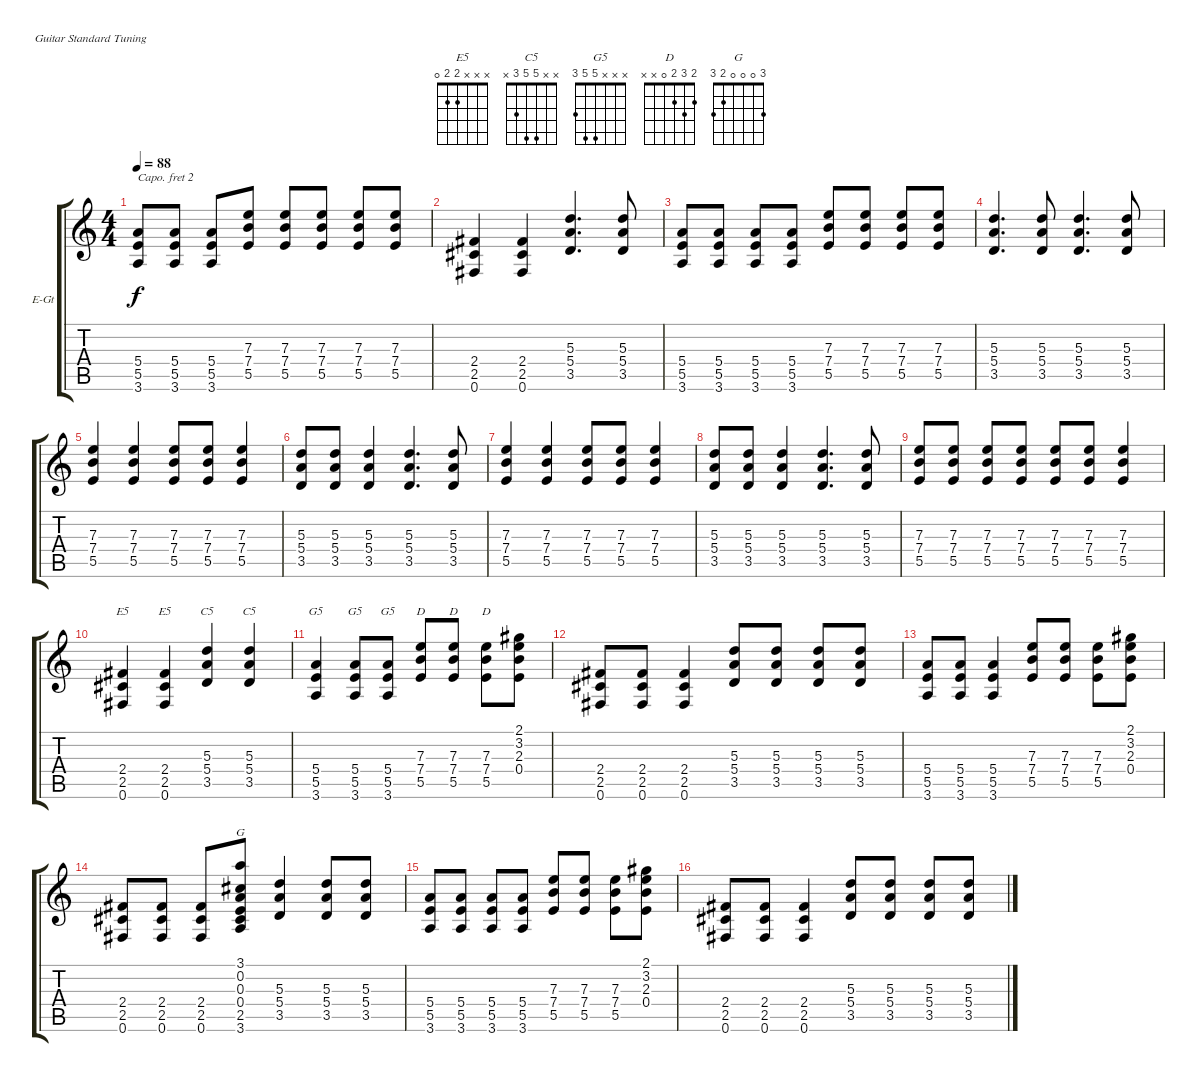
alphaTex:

\bracketExtendMode groupsimilarinstruments
\firstSystemTrackNameOrientation horizontal
\otherSystemsTrackNameOrientation horizontal
\track ("Guitar 4 (disto)" "E-Gt") {instrument distortionguitar}
\staff {score tabs}
\capo 2
\tuning (E4 B3 G3 D3 A2 E2)
\chord ("E5" x x x 2 2 0)
\chord ("C5" x x 5 5 3 x)
\chord ("G5" x x x 5 5 3)
\chord ("D" 2 3 2 0 x x)
\chord ("G" 3 0 0 0 2 3)
\ts (4 4)
\tempo 88
\clef g2
\ks c
(5.4 5.5 3.6).8{dy f} (5.4 5.5 3.6).8 (5.4 5.5 3.6).8 (7.3 7.4 5.5).8 (7.3 7.4 5.5).8 (7.3 7.4 5.5).8 (7.3 7.4 5.5).8 (7.3 7.4 5.5).8 |
(2.4 2.5 0.6).4 (2.4 2.5 0.6).4 (5.3 5.4 3.5).4{d} (5.3 5.4 3.5).8 |
(5.4 5.5 3.6).8 (5.4 5.5 3.6).8 (5.4 5.5 3.6).8 (5.4 5.5 3.6).8 (7.3 7.4 5.5).8 (7.3 7.4 5.5).8 (7.3 7.4 5.5).8 (7.3 7.4 5.5).8 |
(5.3 5.4 3.5).4{d} (5.3 5.4 3.5).8 (5.3 5.4 3.5).4{d} (5.3 5.4 3.5).8 |
(7.3 7.4 5.5).4 (7.3 7.4 5.5).4 (7.3 7.4 5.5).8 (7.3 7.4 5.5).8 (7.3 7.4 5.5).4 |
(5.3 5.4 3.5).8 (5.3 5.4 3.5).8 (5.3 5.4 3.5).4 (5.3 5.4 3.5).4{d} (5.3 5.4 3.5).8 |
(7.3 7.4 5.5).4 (7.3 7.4 5.5).4 (7.3 7.4 5.5).8 (7.3 7.4 5.5).8 (7.3 7.4 5.5).4 |
(5.3 5.4 3.5).8 (5.3 5.4 3.5).8 (5.3 5.4 3.5).4 (5.3 5.4 3.5).4{d} (5.3 5.4 3.5).8 |
(7.3 7.4 5.5).8 (7.3 7.4 5.5).8 (7.3 7.4 5.5).8 (7.3 7.4 5.5).8 (7.3 7.4 5.5).8 (7.3 7.4 5.5).8 (7.3 7.4 5.5).4 |
(2.4 2.5 0.6).4{ch "E5"} (2.4 2.5 0.6).4{ch "E5"} (5.3 5.4 3.5).4{ch "C5"} (5.3 5.4 3.5).4{ch "C5"} |
(5.4 5.5 3.6).4{ch "G5"} (5.4 5.5 3.6).8{ch "G5"} (5.4 5.5 3.6).8{ch "G5"} (7.3 7.4 5.5).8{ch "D"} (7.3 7.4 5.5).8{ch "D"} (7.3 7.4 5.5).8{ch "D"} (2.1 3.2 2.3 0.4).8 |
(2.4 2.5 0.6).8 (2.4 2.5 0.6).8 (2.4 2.5 0.6).4 (5.3 5.4 3.5).8 (5.3 5.4 3.5).8 (5.3 5.4 3.5).8 (5.3 5.4 3.5).8 |
(5.4 5.5 3.6).8 (5.4 5.5 3.6).8 (5.4 5.5 3.6).4 (7.3 7.4 5.5).8 (7.3 7.4 5.5).8 (7.3 7.4 5.5).8 (2.1 3.2 2.3 0.4).8 |
(2.4 2.5 0.6).8 (2.4 2.5 0.6).8 (2.4 2.5 0.6).8 (3.1 0.2 0.3 0.4 2.5 3.6).8{ch "G"} (5.3 5.4 3.5).4 (5.3 5.4 3.5).8 (5.3 5.4 3.5).8 |
(5.4 5.5 3.6).8 (5.4 5.5 3.6).8 (5.4 5.5 3.6).8 (5.4 5.5 3.6).8 (7.3 7.4 5.5).8 (7.3 7.4 5.5).8 (7.3 7.4 5.5).8 (2.1 3.2 2.3 0.4).8 |
(2.4 2.5 0.6).8 (2.4 2.5 0.6).8 (2.4 2.5 0.6).4 (5.3 5.4 3.5).8 (5.3 5.4 3.5).8 (5.3 5.4 3.5).8 (5.3 5.4 3.5).8
